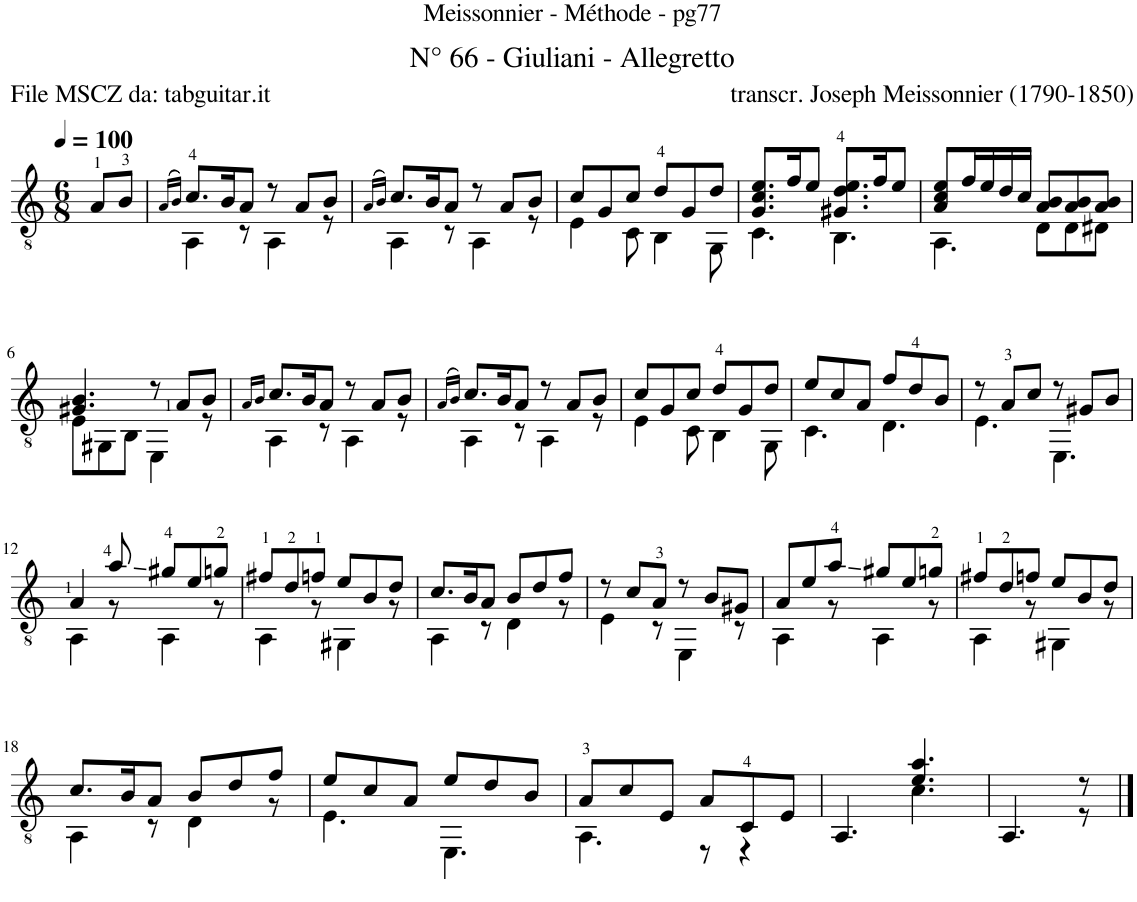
**kern
*part1
*staff1
*I"Guitar
*I'Guit.
*clefGv2
*k[]
*M6/8
*MM100
=
8A/L
8B/J
=1
(16qA/LL
16qB/JJ)
*^
8.c/L	4AA\
16B/K	.
8A/J	8r
8r	4AA\
8A/L	.
8B/J	8r
=2	=2
(16qA/LL	.
16qB/JJ)	.
8.c/L	4AA\
16B/K	.
8A/J	8r
8r	4AA\
8A/L	.
8B/J	8r
=3	=3
8c/L	4E\
8G/	.
8c/J	8C\
8d/L	4BB\
8G/	.
8d/J	8GG\
=4	=4
8.G/ 8.c/ 8.e/L	4.C\
16f/K	.
8e/J	.
8.G#X/ 8.d/ 8.e/L	4.BB\
16f/K	.
8e/J	.
=5	=5
8A/ 8c/ 8e/L	4.AA\
16f/L	.
16e/	.
16d/	.
16c/JJ	.
8A/ 8B/L	8D\L
8A/ 8B/	8D\
8A/ 8B/J	8D#X\J
!!LO:LB:g=z	!!
=6	=6
4.G#X/ 4.B/	8E\L
.	8GG#X\
.	8BB\J
8r	4EE\
8A/L	.
8B/J	8r
=7	=7
16qA/LL	.
16qB/JJ	.
8.c/L	4AA\
16B/K	.
8A/J	8r
8r	4AA\
8A/L	.
8B/J	8r
=8	=8
(16qA/LL	.
16qB/JJ)	.
8.c/L	4AA\
16B/K	.
8A/J	8r
8r	4AA\
8A/L	.
8B/J	8r
=9	=9
8c/L	4E\
8G/	.
8c/J	8C\
8d/L	4BB\
8G/	.
8d/J	8GG\
=10	=10
8e/L	4.C\
8c/	.
8A/J	.
8f/L	4.D\
8d/	.
8B/J	.
=11	=11
8r	4.E\
8A/L	.
8c/J	.
8r	4.EE\
8G#X/L	.
8B/J	.
!!LO:LB:g=z	!!
=12	=12
4A/	4AA\
8a/	8r
8g#X/L	4AA\
8e/	.
8gn/J	8r
=13	=13
8f#X/L	4AA\
8d/	.
8fn/J	8r
8e/L	4GG#X\
8B/	.
8d/J	8r
=14	=14
8.c/L	4AA\
16B/K	.
8A/J	8r
8B/L	4D\
8d/	.
8f/J	8r
=15	=15
8r	4E\
8c/L	.
8A/J	8r
8r	4EE\
8B/L	.
8G#X/J	8r
=16	=16
8A/L	4AA\
8e/	.
8a/J	8r
8g#X/L	4AA\
8e/	.
8gn/J	8r
=17	=17
8f#X/L	4AA\
8d/	.
8fn/J	8r
8e/L	4GG#X\
8B/	.
8d/J	8r
!!LO:LB:g=z	!!
=18	=18
8.c/L	4AA\
16B/K	.
8A/J	8r
8B/L	4D\
8d/	.
8f/J	8r
=19	=19
8e/L	4.E\
8c/	.
8A/J	.
8e/L	4.EE\
8d/	.
8B/J	.
=20	=20
8A/L	4.AA\
8c/	.
8E/J	.
8A/L	8r
8C/	4r
8E/J	.
=21	=21
4.AA/	4.ryy
4.e/ 4.a/	4.c\
=22	=22
4.AA/	4.ryy
8r	8r
*v	*v
==
*-
